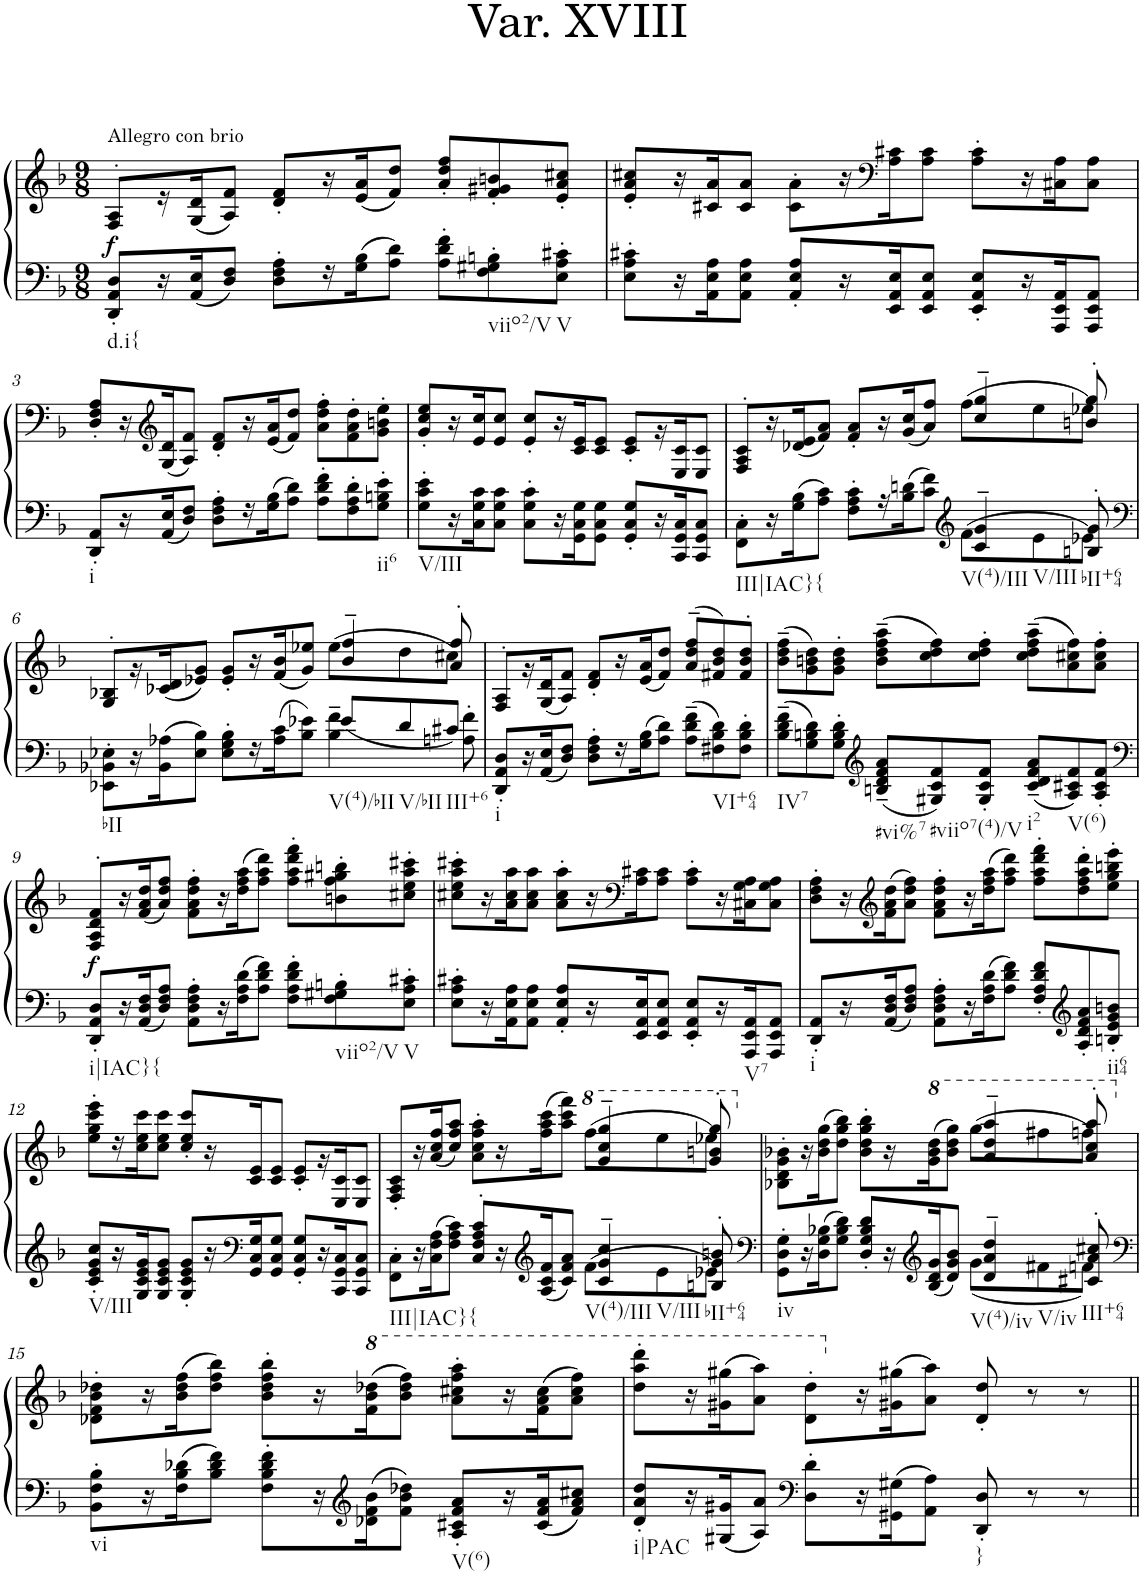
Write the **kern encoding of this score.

**kern	**kern	**dynam
*part1	*part1	*part1
*staff2	*staff1	*staff1/2
*I"Piano	*	*
*I'Pno.	*	*
*clefF4	*clefG2	*
*k[b-]	*k[b-]	*
*M9/8	*M9/8	*
=1	=1	=1
!	!LO:TX:a:t=Allegro con brio	!
!LO:TX:b:t=d.i{	!	!
!	!	!LO:DY:b
8DD/' 8AA/' 8D/'L	8F/'> 8A/'>L	f
16r	16r	.
16AA/ 16E/J	(16G/ 16d/J	.
8D/ 8F/J	8A/ 8f/J)	.
8D\' 8F\' 8A\'L	8d/' 8f/'L	.
16r	16r	.
16G\ 16B-\J	(16e/ 16a/J	.
8A\ 8d\J	8f/ 8dd/J)	.
8A\' 8d\' 8f\'L	8a/' 8dd/' 8ff/'L	.
!LO:TX:b:t=viio2/V	!	!
8F\' 8G#X\' 8Bn\'	8f/' 8g#X/' 8bn/'	.
!LO:TX:b:t=V	!	!
8E\' 8A\' 8c#X\'J	8e/' 8a/' 8cc#X/'J	.
=2	=2	=2
8E\' 8A\' 8c#X\'L	8e/' 8a/' 8cc#X/'L	.
16r	16r	.
16AA\ 16E\ 16A\J	16c#X/ 16a/J	.
8AA\ 8E\ 8A\J	8c#/ 8a/J	.
8AA/' 8E/' 8A/'L	8c#\' 8a\'L	.
16r	16r	.
*	*clefF4	*
16EE/ 16AA/ 16E/J	16A\ 16c#X\J	.
8EE/ 8AA/ 8E/J	8A\ 8c#\J	.
8EE/' 8AA/' 8E/'L	8A\' 8c#\'L	.
16r	16r	.
16AAA/ 16EE/ 16AA/J	16C#X\ 16A\J	.
8AAA/ 8EE/ 8AA/J	8C#\ 8A\J	.
!!LO:LB:g=z
=3	=3	=3
!LO:TX:b:t=i	!	!
8DD/' 8AA/'L	8D/' 8F/' 8A/'L	.
16r	16r	.
*	*clefG2	*
16AA/ 16E/J	(16G/ 16d/J	.
8D/ 8F/J	8A/ 8f/J)	.
8D\' 8F\' 8A\'L	8d/' 8f/'L	.
16r	16r	.
16G\ 16B-\J	(16e/ 16a/J	.
8A\ 8d\J	8f/ 8dd/J)	.
8A\' 8d\' 8f\'L	8a\' 8dd\' 8ff\'L	.
8F\' 8A\' 8d\'	8f\' 8a\' 8dd\'	.
!LO:TX:b:t=ii6	!	!
8G\' 8Bn\' 8e\'J	8g\'> 8bn\'> 8ee\'>J	.
=4	=4	=4
!LO:TX:b:t=V/III	!	!
8G\' 8c\' 8e\'L	8g/' 8cc/' 8ee/'L	.
16r	16r	.
16C\ 16G\ 16c\J	16e/ 16cc/J	.
8C\ 8G\ 8c\J	8e/ 8cc/J	.
8C\' 8G\' 8c\'L	8e/' 8cc/'L	.
16r	16r	.
16GG\ 16C\ 16G\J	16c/ 16e/J	.
8GG\ 8C\ 8G\J	8c/ 8e/J	.
8GG/' 8C/' 8G/'L	8c/' 8e/'L	.
16r	16r	.
16CC/ 16GG/ 16C/J	16E/ 16c/J	.
8CC/ 8GG/ 8C/J	8E/ 8c/J	.
=5	=5	=5
*^	*^	*
!LO:TX:b:t=III|IAC}{	!	!	!	!
8FF\'> 8C\'>L	4.ryy	8F/'> 8A/'> 8c/'>L	4.ryy	.
16r	.	16r	.	.
16G\ 16B-\J	.	(<16d-X/ 16e/J	.	.
8A\ 8c\J	.	8f/ 8a/J)	.	.
8F\'> 8A\'> 8c\'>L	4.ryy	8f/'< 8a/'<L	4.ryy	.
16r	.	16r	.	.
16B-\ 16dn\J	.	(<16g/ 16cc/J	.	.
8c\ 8f\J	.	8a/ 8ff/J)	.	.
*clefG2	*	*	*	*
!LO:TX:b:t=V(4)/III	!	!	!	!
!LO:TX:b:t=V/III	!	!	!	!
4c/~ 4g/~	8f\L	4cc/~ 4gg/~	(>8ff\L	.
.	8e\	.	8ee\	.
!LO:TX:b:t=bII+64	!	!	!	!
8Bn/' 8g/'	8e-X\J	8bn/' 8gg/'	8ee-X\J)	.
!!LO:LB:g=z	!!
=6	=6	=6	=6	=6
*clefF4	*	*	*	*
!LO:TX:b:t=bII	!	!	!	!
8EE-X\'> 8BB-X\'> 8E-X\'>L	4.ryy	8G/'> 8B-X/'>L	4.ryy	.
16r	.	16r	.	.
16BB-\ 16A-X\J	.	(<16c-X/ 16d/J	.	.
8E-\ 8B-\J	.	8e-X/ 8g/J)	.	.
8E-\'> 8G\'> 8B-\'>L	4.ryy	8e-/'< 8g/'<L	4.ryy	.
16r	.	16r	.	.
16A-\ 16c\J	.	(<16f/ 16b-/J	.	.
8B-\ 8e-X\J	.	8g/ 8ee-X/J)	.	.
!LO:TX:b:t=V(4)/bII	!	!	!	!
!LO:TX:b:t=V/bII	!	!	!	!
4B-\~> 4f\~>	8e-/L	4b-/~ 4ff/~	(>8ee-\L	.
.	8d/	.	8dd\	.
!LO:TX:b:t=III+6	!	!	!	!
8An\'> 8f\'>	8c#X/J	8a/' 8ff/'	8cc#X\J)	.
=7	=7	=7	=7	=7
!LO:TX:b:t=i	!	!	!	!
*v	*v	*	*	*
*	*v	*v	*
8DD/' 8AA/' 8D/'L	8F/'> 8A/'>L	.
16r	16r	.
16AA/ 16E/J	(16G/ 16d/J	.
8D/ 8F/J	8A/ 8f/J)	.
8D\' 8F\' 8A\'L	8d/' 8f/'L	.
16r	16r	.
16G\ 16B-\J	(16e/ 16a/J	.
8A\ 8d\J	8f/ 8dd/J)	.
8A\~ 8d\~ 8f\~L	(>8a/~> 8dd/~> 8ff/~>L	.
!LO:TX:b:t=VI+64	!	!
8F#X\ 8B-\ 8d\	8f#X/ 8b-/ 8dd/)	.
8F#\' 8B-\' 8d\'J	8f#/'> 8b-/'> 8dd/'>J	.
=8	=8	=8
!LO:TX:b:t=IV7	!	!
8B-\~ 8d\~ 8f\~L	(>8b-\~> 8dd\~> 8ff\~>L	.
8G\ 8Bn\ 8d\	8g\ 8bn\ 8dd\)	.
8G\' 8B\' 8d\'J	8g\'> 8b\'> 8dd\'>J	.
*clefG2	*	*
!LO:TX:b:t=#vi%7	!	!
8Bn/~< 8d/~< 8f/~< 8a/~<L	(>8b\~> 8dd\~> 8ff\~> 8aa\~>L	.
!LO:TX:b:t=#viio7(4)/V	!	!
8G#X/ 8c/ 8f/	8cc\ 8dd\ 8ff\)	.
8G#/'< 8c/'< 8f/'<J	8cc\'> 8dd\'> 8ff\'>J	.
!LO:TX:b:t=i2	!	!
8c/~< 8d/~< 8f/~< 8a/~<L	(>8cc\~> 8dd\~> 8ff\~> 8aa\~>L	.
!LO:TX:b:t=V(6)	!	!
8A/ 8c#X/ 8f/	8a\ 8cc#X\ 8ff\)	.
8A/'< 8c#/'< 8f/'<J	8a\'> 8cc#\'> 8ff\'>J	.
!!LO:LB:g=z
=9	=9	=9
*clefF4	*	*
!LO:TX:b:t=i|IAC}{	!	!
!	!	!LO:DY:b
8DD/' 8AA/' 8D/'L	8F/'> 8A/'> 8d/'> 8f/'>L	f
16r	16r	.
16AA/ 16D/ 16F/J	(16f/ 16a/ 16dd/J	.
8D/ 8F/ 8A/J	8a/ 8dd/ 8ff/J)	.
8AA\' 8D\' 8F\' 8A\'L	8f\' 8a\' 8dd\' 8ff\'L	.
16r	16r	.
16F\ 16A\ 16d\J	(16dd\ 16ff\ 16aa\J	.
8A\ 8d\ 8f\J	8ff\ 8aa\ 8ddd\J)	.
8F\' 8A\' 8d\' 8f\'L	8ff\' 8aa\' 8ddd\' 8fff\'L	.
!LO:TX:b:t=viio2/V	!	!
8F\' 8G#X\' 8Bn\'	8bn\' 8ff\' 8gg#X\' 8bbn\'	.
!LO:TX:b:t=V	!	!
8E\' 8A\' 8c#X\'J	8cc#X\'> 8ee\'> 8aa\'> 8ccc#X\'>J	.
=10	=10	=10
8E\' 8A\' 8c#X\'L	8cc#X\'> 8ee\'> 8aa\'> 8ccc#X\'>L	.
16r	16r	.
16AA\ 16E\ 16A\J	16a\ 16cc#\ 16aa\J	.
8AA\ 8E\ 8A\J	8a\ 8cc#\ 8aa\J	.
8AA/' 8E/' 8A/'L	8a\'> 8cc#\'> 8aa\'>L	.
16r	16r	.
*	*clefF4	*
16EE/ 16AA/ 16E/J	16A\ 16c#X\J	.
8EE/ 8AA/ 8E/J	8A\ 8c#\J	.
8EE/' 8AA/' 8E/'L	8A\' 8c#\'L	.
16r	16r	.
!LO:TX:b:t=V7	!	!
16AAA/ 16EE/ 16AA/J	16C#X\ 16G\ 16A\J	.
8AAA/ 8EE/ 8AA/J	8C#\ 8G\ 8A\J	.
=11	=11	=11
!LO:TX:b:t=i	!	!
8DD/' 8AA/'L	8D\'> 8F\'> 8A\'>L	.
16r	16r	.
*	*clefG2	*
16AA/ 16D/ 16F/J	(16f\ 16a\ 16dd\J	.
8D/ 8F/ 8A/J	8a\ 8dd\ 8ff\J)	.
8AA\' 8D\' 8F\' 8A\'L	8f\' 8a\' 8dd\' 8ff\'L	.
16r	16r	.
16F\ 16A\ 16d\J	(16dd\ 16ff\ 16aa\J	.
8A\ 8d\ 8f\J	8ff\ 8aa\ 8ddd\J)	.
8F/' 8A/' 8d/' 8f/'L	8ff\' 8aa\' 8ddd\' 8fff\'L	.
*clefG2	*	*
8A/' 8d/' 8f/' 8a/'	8dd\' 8ff\' 8aa\' 8ddd\'	.
!LO:TX:b:t=ii64	!	!
8Bn/' 8e/' 8g/' 8bn/'J	8ee\'> 8gg\'> 8bbn\'> 8eee\'>J	.
!!LO:LB:g=z
=12	=12	=12
!LO:TX:b:t=V/III	!	!
8c/'< 8e/'< 8g/'< 8cc/'<L	8ee\'> 8gg\'> 8ccc\'> 8eee\'>L	.
16r	16r	.
16G/ 16c/ 16e/ 16g/J	16cc\ 16ee\ 16ccc\J	.
8G/ 8c/ 8e/ 8g/J	8cc\ 8ee\ 8ccc\J	.
8G/' 8c/' 8e/' 8g/'L	8cc/' 8ee/' 8ccc/'L	.
16r	16r	.
*clefF4	*	*
16GG/ 16C/ 16G/J	16c/ 16e/J	.
8GG/ 8C/ 8G/J	8c/ 8e/J	.
8GG/' 8C/' 8G/'L	8c/' 8e/'L	.
16r	16r	.
16CC/ 16GG/ 16C/J	16E/ 16c/J	.
8CC/ 8GG/ 8C/J	8E/ 8c/J	.
=13	=13	=13
*^	*^	*
!LO:TX:b:t=III|IAC}{	!	!	!	!
8FF\'> 8C\'>L	4.ryy	8F/'< 8A/'< 8c/'<L	4.ryy	.
16r	.	16r	.	.
16C\ 16F\ 16A\J	.	(<16a/ 16cc/ 16ff/J	.	.
8F\ 8A\ 8c\J	.	8cc/ 8ff/ 8aa/J)	.	.
8C/'> 8F/'> 8A/'> 8c/'>L	4.ryy	8a\'> 8cc\'> 8ff\'> 8aa\'>L	4.ryy	.
16r	.	16r	.	.
*clefG2	*	*	*	*
16A/ 16c/ 16f/J	.	(>16ff\ 16aa\ 16ccc\J	.	.
8c/ 8f/ 8a/J	.	8aa\ 8ccc\ 8fff\J)	.	.
!LO:TX:b:t=V(4)/III	!	!	!	!
!LO:TX:b:t=V/III	!	!	!	!
4c/~ 4g/~ 4cc/~	8f\L	4gg/~ 4ccc/~ 4ggg/~	(>8fff\L	.
.	8e\	.	8eee\	.
!LO:TX:b:t=bII+64	!	!	!	!
8Bn/' 8g/' 8bn/'	8e-X\J	8gg/' 8bbn/' 8ggg/'	8eee-X\J)	.
=14	=14	=14	=14	=14
*clefF4	*	*	*	*
!LO:TX:b:t=iv	!	!	!	!
8GG\'> 8D\'> 8G\'>L	4.ryy	8B-X\'> 8d\'> 8g\'> 8b-X\'>L	4.ryy	.
16r	.	16r	.	.
16D\ 16G\ 16B-X\J	.	(>16b-\ 16dd\ 16gg\J	.	.
8G\ 8B-\ 8d\J	.	8dd\ 8gg\ 8bb-\J)	.	.
8D/'< 8G/'< 8B-/'< 8d/'<L	4.ryy	8b-\'> 8dd\'> 8gg\'> 8bb-\'>L	4.ryy	.
16r	.	16r	.	.
*clefG2	*	*	*	*
16B-/ 16d/ 16g/J	.	(>16gg\ 16bb-\ 16ddd\J	.	.
8d/ 8g/ 8b-/J	.	8bb-\ 8ddd\ 8ggg\J)	.	.
!LO:TX:b:t=V(4)/iv	!	!	!	!
!LO:TX:b:t=V/iv	!	!	!	!
4d/~ 4a/~ 4dd/~	8g\L	4aa/~ 4ddd/~ 4aaa/~	(>8ggg\L	.
.	8f#X\	.	8fff#X\	.
!LO:TX:b:t=III+64	!	!	!	!
8c#X/' 8a/' 8cc#X/'	8fn\J	8aa/' 8ccc/' 8aaa/'	8fffn\J)	.
*v	*v	*	*	*
*	*v	*v	*
!!LO:LB:g=z
=15	=15	=15
*clefF4	*	*
*^	*^	*
!LO:TX:b:t=vi	!	!	!	!
*v	*v	*	*	*
*	*v	*v	*
8BB-\' 8F\' 8B-\'L	8d-X\' 8f\' 8b-\' 8dd-X\'L	.
16r	16r	.
16F\ 16B-\ 16d-X\J	(16b-\ 16dd-\ 16ff\J	.
8B-\ 8d-\ 8f\J	8dd-\ 8ff\ 8bb-\J)	.
8F\' 8B-\' 8d-\' 8f\'L	8b-\' 8dd-\' 8ff\' 8bb-\'L	.
16r	16r	.
*clefG2	*	*
16d-X\ 16f\ 16b-\J	(16ff\ 16bb-\ 16ddd-X\J	.
8f\ 8b-\ 8dd-X\J	8bb-\ 8ddd-\ 8fff\J)	.
!LO:TX:b:t=V(6)	!	!
8A/' 8c#X/' 8f/' 8a/'L	8aa\' 8ccc#X\' 8fff\' 8aaa\'L	.
16r	16r	.
16c#/ 16f/ 16a/J	(16ff\ 16aa\ 16ccc#\J	.
8f/ 8a/ 8cc#X/J	8aa\ 8ccc#\ 8fff\J)	.
=16	=16	=16
!LO:TX:b:t=i|PAC	!	!
8d/' 8a/' 8dd/'L	8ddd\' 8aaa\' 8dddd\'L	.
16r	16r	.
16G#X/ 16g#X/J	(16gg#X\ 16ggg#X\J	.
8A/ 8a/J	8aa\ 8aaa\J)	.
*clefF4	*	*
8D\' 8d\'L	8dd\' 8ddd\'L	.
16r	16r	.
16GG#X\ 16G#X\J	(16g#X\ 16gg#X\J	.
8AA\ 8A\J	8a\ 8aa\J)	.
!LO:TX:b:t=}	!	!
8DD/' 8D/'	8d/' 8dd/'	.
8r	8r	.
8r	8r	.
=||	=||	=||
*-	*-	*-
